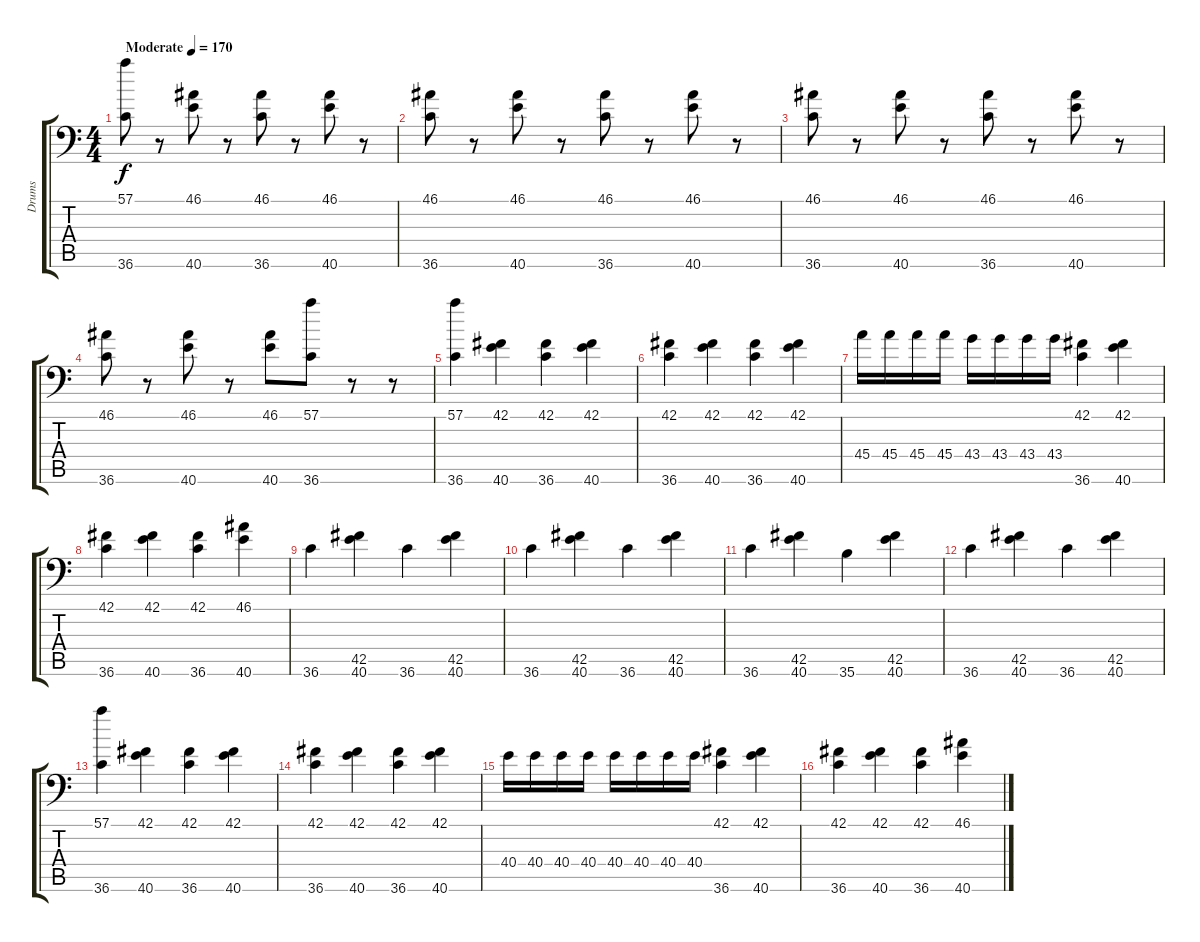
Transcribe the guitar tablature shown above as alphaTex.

\track ("Drums" "Drums") {instrument acousticgrandpiano}
\staff {score tabs}
\tuning (C-1 C-1 C-1 C-1 C-1 C-1) {hide}
\ts (4 4)
\tempo (170 "Moderate")
\clef f4
\ks c
(57.1 36.6).8{dy f instrument acousticgrandpiano} r.8 (46.1 40.6).8 r.8 (46.1 36.6).8 r.8 (46.1 40.6).8 r.8 |
(46.1 36.6).8 r.8 (46.1 40.6).8 r.8 (46.1 36.6).8 r.8 (46.1 40.6).8 r.8 |
(46.1 36.6).8 r.8 (46.1 40.6).8 r.8 (46.1 36.6).8 r.8 (46.1 40.6).8 r.8 |
(46.1 36.6).8 r.8 (46.1 40.6).8 r.8 (46.1 40.6).8 (57.1 36.6).8 r.8 r.8 |
(57.1 36.6).4 (42.1 40.6).4 (42.1 36.6).4 (42.1 40.6).4 |
(42.1 36.6).4 (42.1 40.6).4 (42.1 36.6).4 (42.1 40.6).4 |
45.4.16 45.4.16 45.4.16 45.4.16 43.4.16 43.4.16 43.4.16 43.4.16 (42.1 36.6).4 (42.1 40.6).4 |
(42.1 36.6).4 (42.1 40.6).4 (42.1 36.6).4 (46.1 40.6).4 |
36.6.4 (42.5 40.6).4 36.6.4 (42.5 40.6).4 |
36.6.4 (42.5 40.6).4 36.6.4 (42.5 40.6).4 |
36.6.4 (42.5 40.6).4 35.6.4 (42.5 40.6).4 |
36.6.4 (42.5 40.6).4 36.6.4 (42.5 40.6).4 |
(57.1 36.6).4 (42.1 40.6).4 (42.1 36.6).4 (42.1 40.6).4 |
(42.1 36.6).4 (42.1 40.6).4 (42.1 36.6).4 (42.1 40.6).4 |
40.4.16 40.4.16 40.4.16 40.4.16 40.4.16 40.4.16 40.4.16 40.4.16 (42.1 36.6).4 (42.1 40.6).4 |
(42.1 36.6).4 (42.1 40.6).4 (42.1 36.6).4 (46.1 40.6).4
